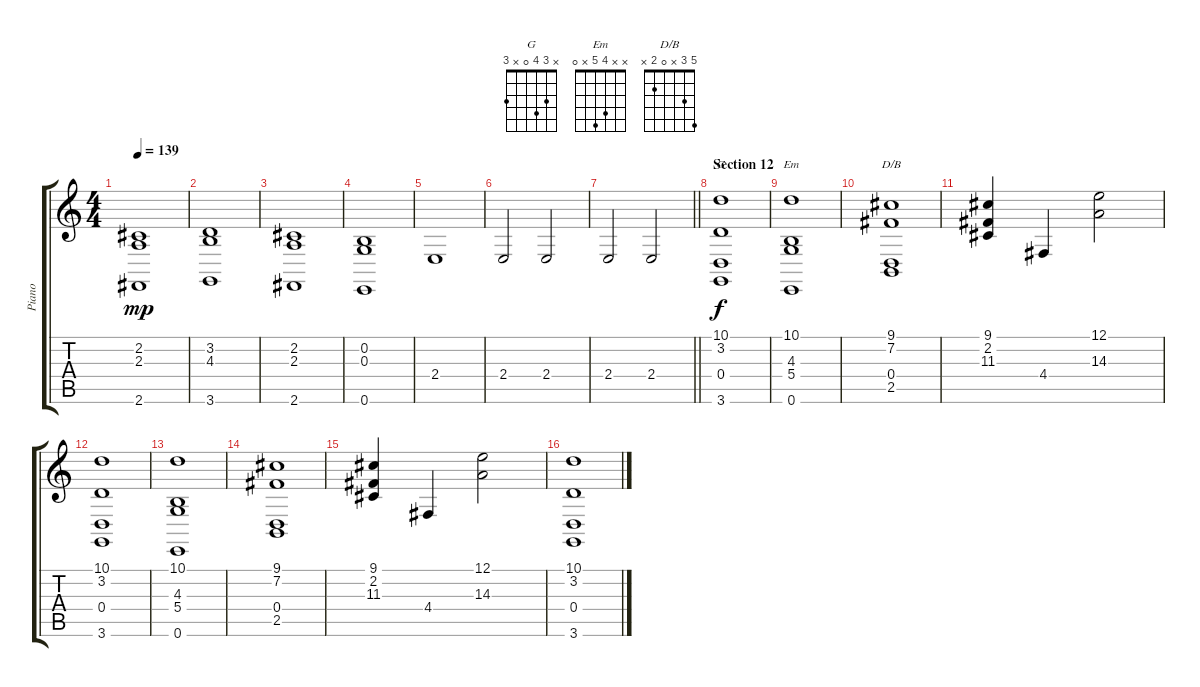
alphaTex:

\track ("Piano" "Piano") {instrument acousticgrandpiano}
\staff {score tabs}
\tuning (E4 B3 G3 D3 A2 E2) {hide}
\chord ("G" x 3 4 0 x 3)
\chord ("Em" x x 4 5 x 0)
\chord ("D/B" 5 3 x 0 2 x)
\ts (4 4)
\tempo 139
\clef g2
\ks c
(2.2 2.3 2.6).1{dy mp} |
(3.2 4.3 3.6).1 |
(2.2 2.3 2.6).1 |
(0.2 0.3 0.6).1 |
2.4.1 |
2.4.2 2.4.2 |
\barLineRight lightlight
2.4.2 2.4.2 |
\section ("" "Section 12")
(10.1 3.2 0.4 3.6).1{ch "G" dy f} |
(10.1 4.3 5.4 0.6).1{ch "Em"} |
(9.1 7.2 0.4 2.5).1{ch "D/B"} |
(9.1 2.2 11.3).4 4.4.4 (12.1 14.3).2 |
(10.1 3.2 0.4 3.6).1 |
(10.1 4.3 5.4 0.6).1 |
(9.1 7.2 0.4 2.5).1 |
(9.1 2.2 11.3).4 4.4.4 (12.1 14.3).2 |
(10.1 3.2 0.4 3.6).1
